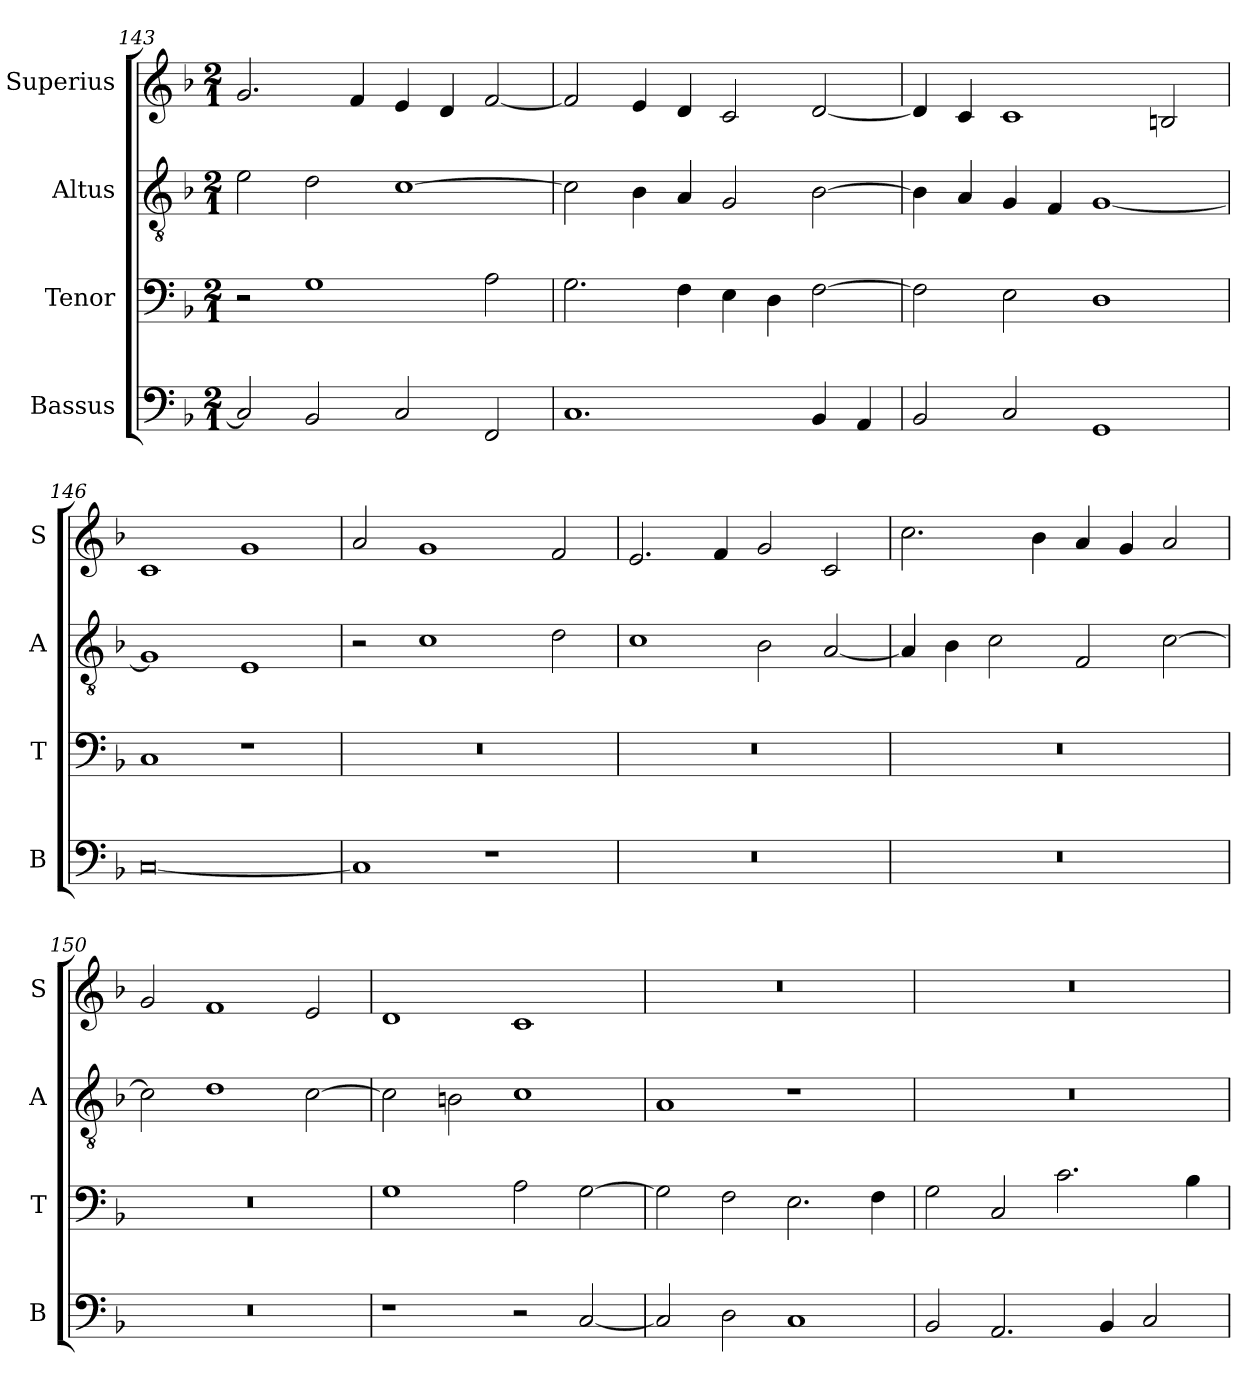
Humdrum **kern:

**kern	**kern	**kern	**kern
*part4	*part3	*part2	*part1
*staff4	*staff3	*staff2	*staff1
*I"Bassus	*I"Tenor	*I"Altus	*I"Superius
*I'B	*I'T	*I'A	*I'S
*clefF4	*clefF4	*clefGv2	*clefG2
*k[b-]	*k[b-]	*k[b-]	*k[b-]
*F:	*F:	*F:	*F:
*M2/1	*M2/1	*M2/1	*M2/1
=143	=143	=143	=143
2C]	2r	2e	2.g
2BB-	1G	2d	.
.	.	.	4f
2C	.	[1c	4e
.	.	.	4d
2FF	2A	.	[2f
=144	=144	=144	=144
1.C	2.G	2c]	2f]
.	.	4B-	4e
.	4F	4A	4d
.	4E	2G	2c
.	4D	.	.
4BB-	[2F	[2B-	[2d
4AA	.	.	.
=145	=145	=145	=145
2BB-	2F]	4B-]	4d]
.	.	4A	4c
2C	2E	4G	1c
.	.	4F	.
1GG	1D	[1G	.
.	.	.	2Bn
=146	=146	=146	=146
[0C	1C	1G]	1c
.	1r	1E	1g
=147	=147	=147	=147
1C]	0r	2r	2a
.	.	1c	1g
1r	.	.	.
.	.	2d	2f
=148	=148	=148	=148
0r	0r	1c	2.e
.	.	.	4f
.	.	2B-	2g
.	.	[2A	2c
=149	=149	=149	=149
0r	0r	4A]	2.cc
.	.	4B-	.
.	.	2c	.
.	.	.	4b-
.	.	2F	4a
.	.	.	4g
.	.	[2c	2a
=150	=150	=150	=150
0r	0r	2c]	2g
.	.	1d	1f
.	.	[2c	2e
=151	=151	=151	=151
1r	1G	2c]	1d
.	.	2Bn	.
2r	2A	1c	1c
[2C	[2G	.	.
=152	=152	=152	=152
2C]	2G]	1A	0r
2D	2F	.	.
1C	2.E	1r	.
.	4F	.	.
=153	=153	=153	=153
2BB-	2G	0r	0r
2.AA	2C	.	.
.	2.c	.	.
4BB-	.	.	.
2C	.	.	.
.	4B-	.	.
=	=	=	=
*-	*-	*-	*-
